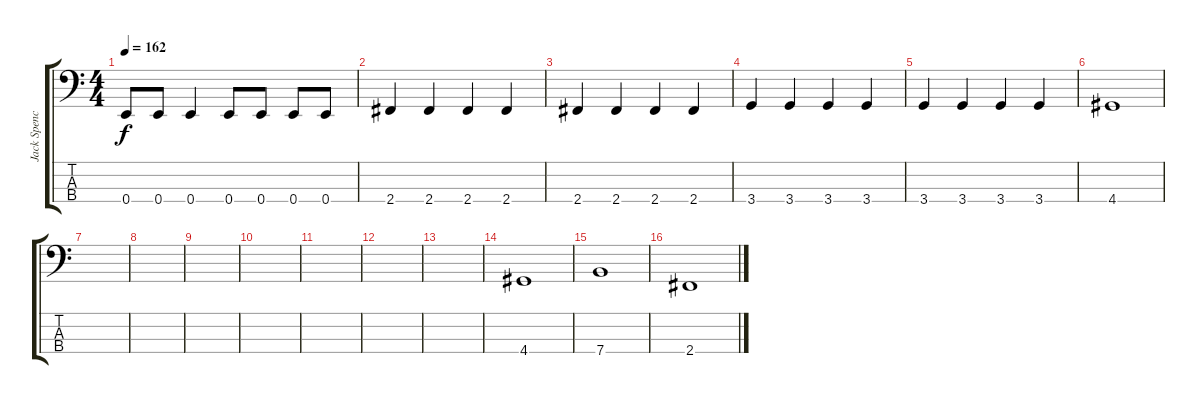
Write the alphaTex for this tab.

\track ("Jack Spence" "Jack Spenc") {instrument electricbasspick}
\staff {score tabs}
\tuning (G2 D2 A1 E1) {hide}
\ts (4 4)
\tempo 162
\clef f4
\ks c
0.4.8{dy f} 0.4.8 0.4.4 0.4.8 0.4.8 0.4.8 0.4.8 |
2.4.4 2.4.4 2.4.4 2.4.4 |
2.4.4 2.4.4 2.4.4 2.4.4 |
3.4.4 3.4.4 3.4.4 3.4.4 |
3.4.4 3.4.4 3.4.4 3.4.4 |
4.4.1 |
|
|
|
|
|
|
|
4.4.1 |
7.4.1 |
2.4.1
